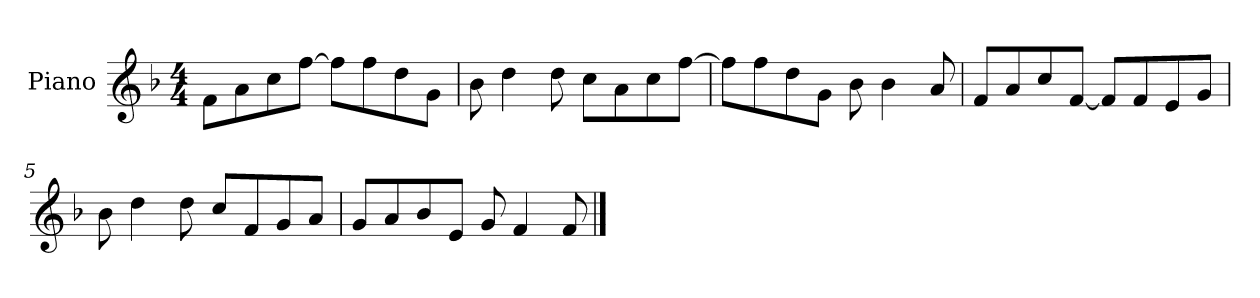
**kern
*part1
*staff1
*I"Piano
*I'P-no
*clefG2
*k[b-]
*M4/4
*MM90
=1
8f\L
8a\
8cc\
[8ff\J
8ff\L]
8ff\
8dd\
8g\J
=2
8b-\
4dd\
8dd\
8cc\L
8a\
8cc\
[8ff\J
=3
8ff\L]
8ff\
8dd\
8g\J
8b-\
4b-\
8a/
=4
8f/L
8a/
8cc/
[8f/J
8f/L]
8f/
8e/
8g/J
=5
8b-\
4dd\
8dd\
8cc/L
8f/
8g/
8a/J
!!LO:LB:g=z
=6
8g/L
8a/
8b-/
8e/J
8g/
4f/
8f/
==
*-
